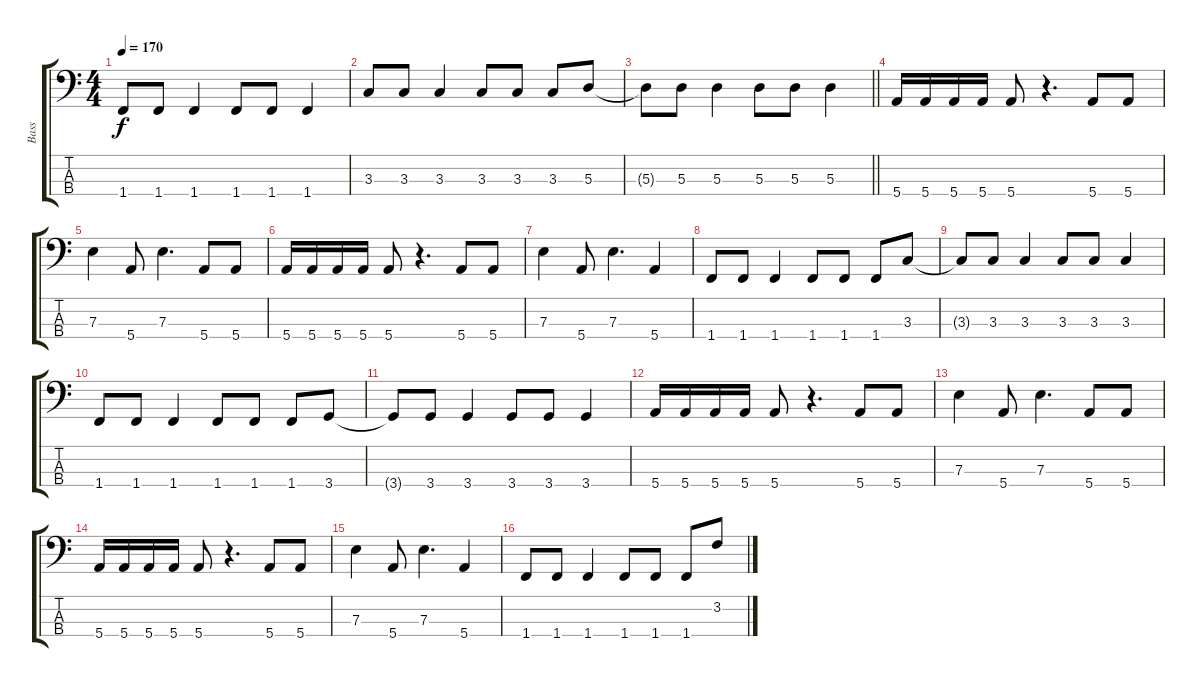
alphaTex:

\track ("Bass" "Bass") {instrument electricbasspick}
\staff {score tabs}
\tuning (G2 D2 A1 E1) {hide}
\ts (4 4)
\tempo 170
\clef f4
\ks c
1.4{t}.8{dy f} 1.4.8 1.4.4 1.4.8 1.4.8 1.4.4 |
3.3.8 3.3.8 3.3.4 3.3.8 3.3.8 3.3.8 5.3.8 |
\barLineRight lightlight
5.3{t}.8 5.3.8 5.3.4 5.3.8 5.3.8 5.3.4 |
5.4.16 5.4.16 5.4.16 5.4.16 5.4.8 r.4{d} 5.4.8 5.4.8 |
7.3.4 5.4.8 7.3.4{d} 5.4.8 5.4.8 |
5.4.16 5.4.16 5.4.16 5.4.16 5.4.8 r.4{d} 5.4.8 5.4.8 |
7.3.4 5.4.8 7.3.4{d} 5.4.4 |
1.4.8 1.4.8 1.4.4 1.4.8 1.4.8 1.4.8 3.3.8 |
3.3{t}.8 3.3.8 3.3.4 3.3.8 3.3.8 3.3.4 |
1.4.8 1.4.8 1.4.4 1.4.8 1.4.8 1.4.8 3.4.8 |
3.4{t}.8 3.4.8 3.4.4 3.4.8 3.4.8 3.4.4 |
5.4.16 5.4.16 5.4.16 5.4.16 5.4.8 r.4{d} 5.4.8 5.4.8 |
7.3.4 5.4.8 7.3.4{d} 5.4.8 5.4.8 |
5.4.16 5.4.16 5.4.16 5.4.16 5.4.8 r.4{d} 5.4.8 5.4.8 |
7.3.4 5.4.8 7.3.4{d} 5.4.4 |
1.4.8 1.4.8 1.4.4 1.4.8 1.4.8 1.4.8 3.2.8
